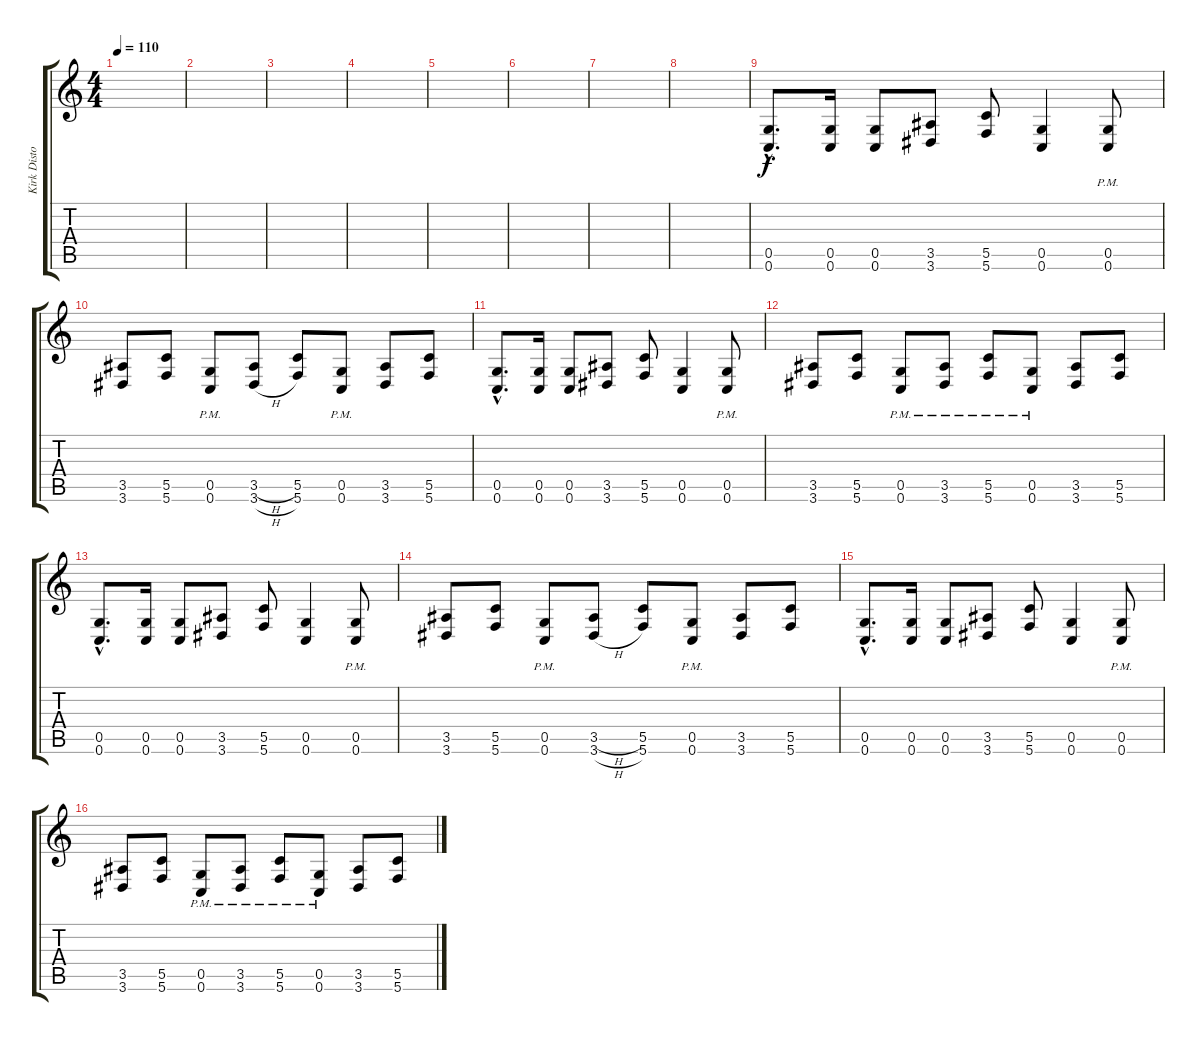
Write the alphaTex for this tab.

\track ("Kirk Distortion" "Kirk Disto") {instrument distortionguitar}
\staff {score tabs}
\tuning (D4 A3 F3 C3 G2 C2) {hide}
\ts (4 4)
\tempo 110
\clef g2
\ks c
|
|
|
|
|
|
|
|
(0.5{hac} 0.6{hac}).8{d} (0.5 0.6).16 (0.5 0.6).8 (3.5 3.6).8 (5.5 5.6).8 (0.5 0.6).4 (0.5{pm} 0.6{pm}).8 |
(3.5 3.6).8 (5.5 5.6).8 (0.5{pm} 0.6{pm}).8 (3.5{h} 3.6{h}).8 (5.5 5.6).8 (0.5{pm} 0.6{pm}).8 (3.5 3.6).8 (5.5 5.6).8 |
(0.5{hac} 0.6{hac}).8{d} (0.5 0.6).16 (0.5 0.6).8 (3.5 3.6).8 (5.5 5.6).8 (0.5 0.6).4 (0.5{pm} 0.6{pm}).8 |
(3.5 3.6).8 (5.5 5.6).8 (0.5{pm} 0.6{pm}).8 (3.5{pm} 3.6{pm}).8 (5.5{pm} 5.6{pm}).8 (0.5{pm} 0.6{pm}).8 (3.5 3.6).8 (5.5 5.6).8 |
(0.5{hac} 0.6{hac}).8{d} (0.5 0.6).16 (0.5 0.6).8 (3.5 3.6).8 (5.5 5.6).8 (0.5 0.6).4 (0.5{pm} 0.6{pm}).8 |
(3.5 3.6).8 (5.5 5.6).8 (0.5{pm} 0.6{pm}).8 (3.5{h} 3.6{h}).8 (5.5 5.6).8 (0.5{pm} 0.6{pm}).8 (3.5 3.6).8 (5.5 5.6).8 |
(0.5{hac} 0.6{hac}).8{d} (0.5 0.6).16 (0.5 0.6).8 (3.5 3.6).8 (5.5 5.6).8 (0.5 0.6).4 (0.5{pm} 0.6{pm}).8 |
(3.5 3.6).8 (5.5 5.6).8 (0.5{pm} 0.6{pm}).8 (3.5{pm} 3.6{pm}).8 (5.5{pm} 5.6{pm}).8 (0.5{pm} 0.6{pm}).8 (3.5 3.6).8 (5.5 5.6).8
